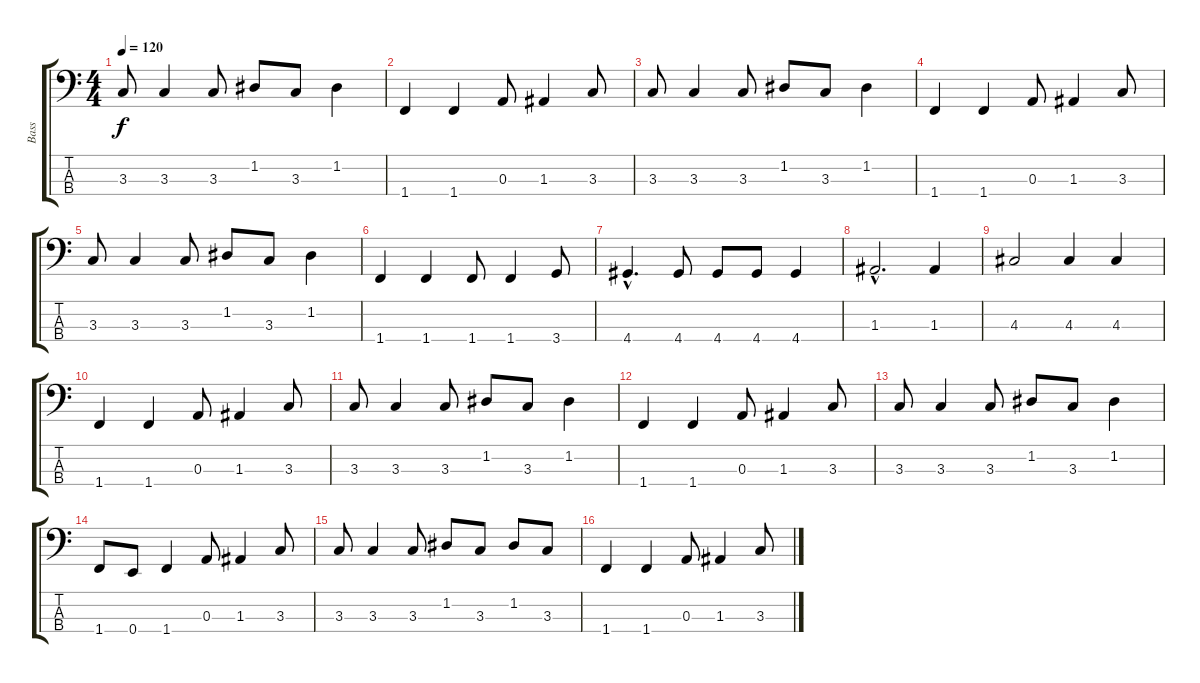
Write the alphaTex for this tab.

\track ("Bass" "Bass") {instrument electricbasspick}
\staff {score tabs}
\tuning (G2 D2 A1 E1) {hide}
\ts (4 4)
\tempo 120
\clef f4
\ks c
3.3.8{dy f} 3.3.4 3.3.8 1.2.8 3.3.8 1.2.4 |
1.4.4 1.4.4 0.3.8 1.3.4 3.3.8 |
3.3.8 3.3.4 3.3.8 1.2.8 3.3.8 1.2.4 |
1.4.4 1.4.4 0.3.8 1.3.4 3.3.8 |
3.3.8 3.3.4 3.3.8 1.2.8 3.3.8 1.2.4 |
1.4.4 1.4.4 1.4.8 1.4.4 3.4.8 |
4.4{hac}.4{d} 4.4.8 4.4.8 4.4.8 4.4.4 |
1.3{hac}.2{d} 1.3.4 |
4.3.2 4.3.4 4.3.4 |
1.4.4 1.4.4 0.3.8 1.3.4 3.3.8 |
3.3.8 3.3.4 3.3.8 1.2.8 3.3.8 1.2.4 |
1.4.4 1.4.4 0.3.8 1.3.4 3.3.8 |
3.3.8 3.3.4 3.3.8 1.2.8 3.3.8 1.2.4 |
1.4.8 0.4.8 1.4.4 0.3.8 1.3.4 3.3.8 |
3.3.8 3.3.4 3.3.8 1.2.8 3.3.8 1.2.8 3.3.8 |
1.4.4 1.4.4 0.3.8 1.3.4 3.3.8
